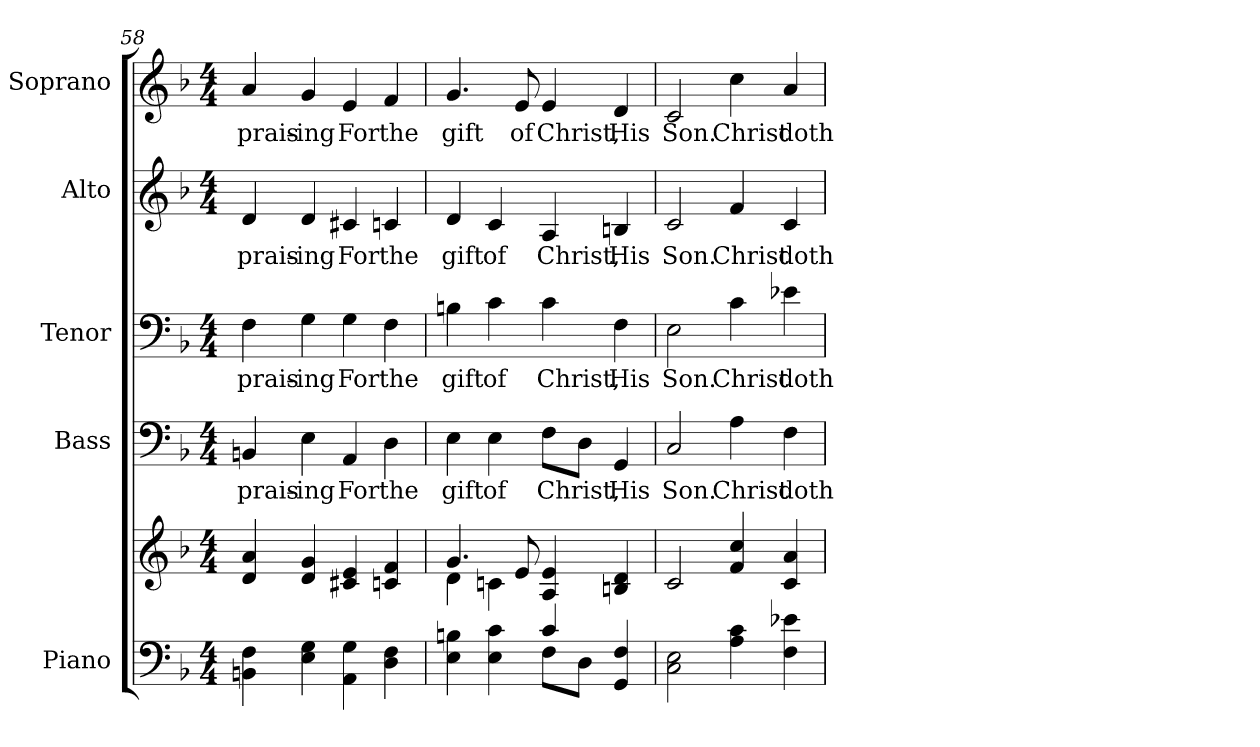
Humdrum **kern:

**kern	**kern	**kern	**text	**kern	**text	**kern	**text	**kern	**text
*part5	*part5	*part4	*part4	*part3	*part3	*part2	*part2	*part1	*part1
*staff6	*staff5	*staff4	*staff4	*staff3	*staff3	*staff2	*staff2	*staff1	*staff1
*I"Piano	*	*I"Bass	*	*I"Tenor	*	*I"Alto	*	*I"Soprano	*
*I'Pno.	*	*I'B.	*	*I'T.	*	*I'A.	*	*I'S.	*
*clefF4	*clefG2	*clefF4	*	*clefF4	*	*clefG2	*	*clefG2	*
*k[b-]	*k[b-]	*k[b-]	*	*k[b-]	*	*k[b-]	*	*k[b-]	*
*F:	*F:	*F:	*	*F:	*	*F:	*	*F:	*
*M4/4	*M4/4	*M4/4	*	*M4/4	*	*M4/4	*	*M4/4	*
=58	=58	=58	=58	=58	=58	=58	=58	=58	=58
!	!	!	!LO:LY:b:color=#000000	!	!	!	!	!	!
!	!	!	!	!	!LO:LY:b:color=#000000	!	!	!	!
!	!	!	!	!	!	!	!LO:LY:b:color=#000000	!	!
!	!	!	!	!	!	!	!	!	!LO:LY:b:color=#000000
4BBni\ 4Fi	4di/ 4ai	4BBni/	prais-	4Fi\	prais-	4di/	prais-	4ai/	prais-
!	!	!	!LO:LY:b:color=#000000	!	!	!	!	!	!
!	!	!	!	!	!LO:LY:b:color=#000000	!	!	!	!
!	!	!	!	!	!	!	!LO:LY:b:color=#000000	!	!
!	!	!	!	!	!	!	!	!	!LO:LY:b:color=#000000
4Ei\ 4Gi	4di/ 4gi	4Ei\	-ing	4Gi\	-ing	4di/	-ing	4gi/	-ing
!	!	!	!LO:LY:b:color=#000000	!	!	!	!	!	!
!	!	!	!	!	!LO:LY:b:color=#000000	!	!	!	!
!	!	!	!	!	!	!	!LO:LY:b:color=#000000	!	!
!	!	!	!	!	!	!	!	!	!LO:LY:b:color=#000000
4AAi\ 4Gi	4c#Xi/ 4ei	4AAi/	For	4Gi\	For	4c#Xi/	For	4ei/	For
!	!	!	!LO:LY:b:color=#000000	!	!	!	!	!	!
!	!	!	!	!	!LO:LY:b:color=#000000	!	!	!	!
!	!	!	!	!	!	!	!LO:LY:b:color=#000000	!	!
!	!	!	!	!	!	!	!	!	!LO:LY:b:color=#000000
4Di\ 4Fi	4cni/ 4fi	4Di\	the	4Fi\	the	4cni/	the	4fi/	the
!!LO:PB:g=z
=59	=59	=59	=59	=59	=59	=59	=59	=59	=59
*^	*^	*	*	*	*	*	*	*	*
!	!	!	!	!	!LO:LY:b:color=#000000	!	!	!	!	!	!
!	!	!	!	!	!	!	!LO:LY:b:color=#000000	!	!	!	!
!	!	!	!	!	!	!	!	!	!LO:LY:b:color=#000000	!	!
!	!	!	!	!	!	!	!	!	!	!	!LO:LY:b:color=#000000
4Ei\ 4Bni	2ryy	4.gi/	4di\	4Ei\	gift	4Bni\	gift	4di/	gift	4.gi/	gift
!	!	!	!	!	!LO:LY:b:color=#000000	!	!	!	!	!	!
!	!	!	!	!	!	!	!LO:LY:b:color=#000000	!	!	!	!
!	!	!	!	!	!	!	!	!	!LO:LY:b:color=#000000	!	!
4Ei\ 4ci	.	.	4cni\	4Ei\	of	4ci\	of	4ci/	of	.	.
!	!	!	!	!	!	!	!	!	!	!	!LO:LY:b:color=#000000
.	.	8ei/	.	.	.	.	.	.	.	8ei/	of
!	!	!	!	!	!LO:LY:b:color=#000000	!	!	!	!	!	!
!	!	!	!	!	!	!	!LO:LY:b:color=#000000	!	!	!	!
!	!	!	!	!	!	!	!	!	!LO:LY:b:color=#000000	!	!
!	!	!	!	!	!	!	!	!	!	!	!LO:LY:b:color=#000000
4ci/	8Fi\L	4Ai/ 4ei	2ryy	8Fi\L	Christ,	4ci\	Christ,	4Ai/	Christ,	4ei/	Christ,
.	8Di\J	.	.	8Di\J	.	.	.	.	.	.	.
!	!	!	!	!	!LO:LY:b:color=#000000	!	!	!	!	!	!
!	!	!	!	!	!	!	!LO:LY:b:color=#000000	!	!	!	!
!	!	!	!	!	!	!	!	!	!LO:LY:b:color=#000000	!	!
!	!	!	!	!	!	!	!	!	!	!	!LO:LY:b:color=#000000
4GGi/ 4Fi	4ryy	4Bni/ 4di	.	4GGi/	His	4Fi\	His	4Bni/	His	4di/	His
*v	*v	*	*	*	*	*	*	*	*	*	*
*	*v	*v	*	*	*	*	*	*	*	*
=60	=60	=60	=60	=60	=60	=60	=60	=60	=60
*^	*	*	*	*	*	*	*	*	*
!	!	!	!	!LO:LY:b:color=#000000	!	!	!	!	!	!
*v	*v	*	*	*	*	*	*	*	*	*
*^	*	*	*	*	*	*	*	*	*
!	!	!	!	!	!	!LO:LY:b:color=#000000	!	!	!	!
*v	*v	*	*	*	*	*	*	*	*	*
*^	*	*	*	*	*	*	*	*	*
!	!	!	!	!	!	!	!	!LO:LY:b:color=#000000	!	!
*v	*v	*	*	*	*	*	*	*	*	*
*^	*	*	*	*	*	*	*	*	*
!	!	!	!	!	!	!	!	!	!	!LO:LY:b:color=#000000
*v	*v	*	*	*	*	*	*	*	*	*
2Ci\ 2Ei	2ci/	2Ci/	Son.	2Ei\	Son.	2ci/	Son.	2ci/	Son.
!	!	!	!LO:LY:b:color=#000000	!	!	!	!	!	!
!	!	!	!	!	!LO:LY:b:color=#000000	!	!	!	!
!	!	!	!	!	!	!	!LO:LY:b:color=#000000	!	!
!	!	!	!	!	!	!	!	!	!LO:LY:b:color=#000000
4Ai\ 4ci	4fi/ 4cci	4Ai\	Christ	4ci\	Christ	4fi/	Christ	4cci\	Christ
!	!	!	!LO:LY:b:color=#000000	!	!	!	!	!	!
!	!	!	!	!	!LO:LY:b:color=#000000	!	!	!	!
!	!	!	!	!	!	!	!LO:LY:b:color=#000000	!	!
!	!	!	!	!	!	!	!	!	!LO:LY:b:color=#000000
4Fi\ 4e-Xi	4ci/ 4ai	4Fi\	doth	4e-Xi\	doth	4ci/	doth	4ai/	doth
=	=	=	=	=	=	=	=	=	=
*-	*-	*-	*-	*-	*-	*-	*-	*-	*-
